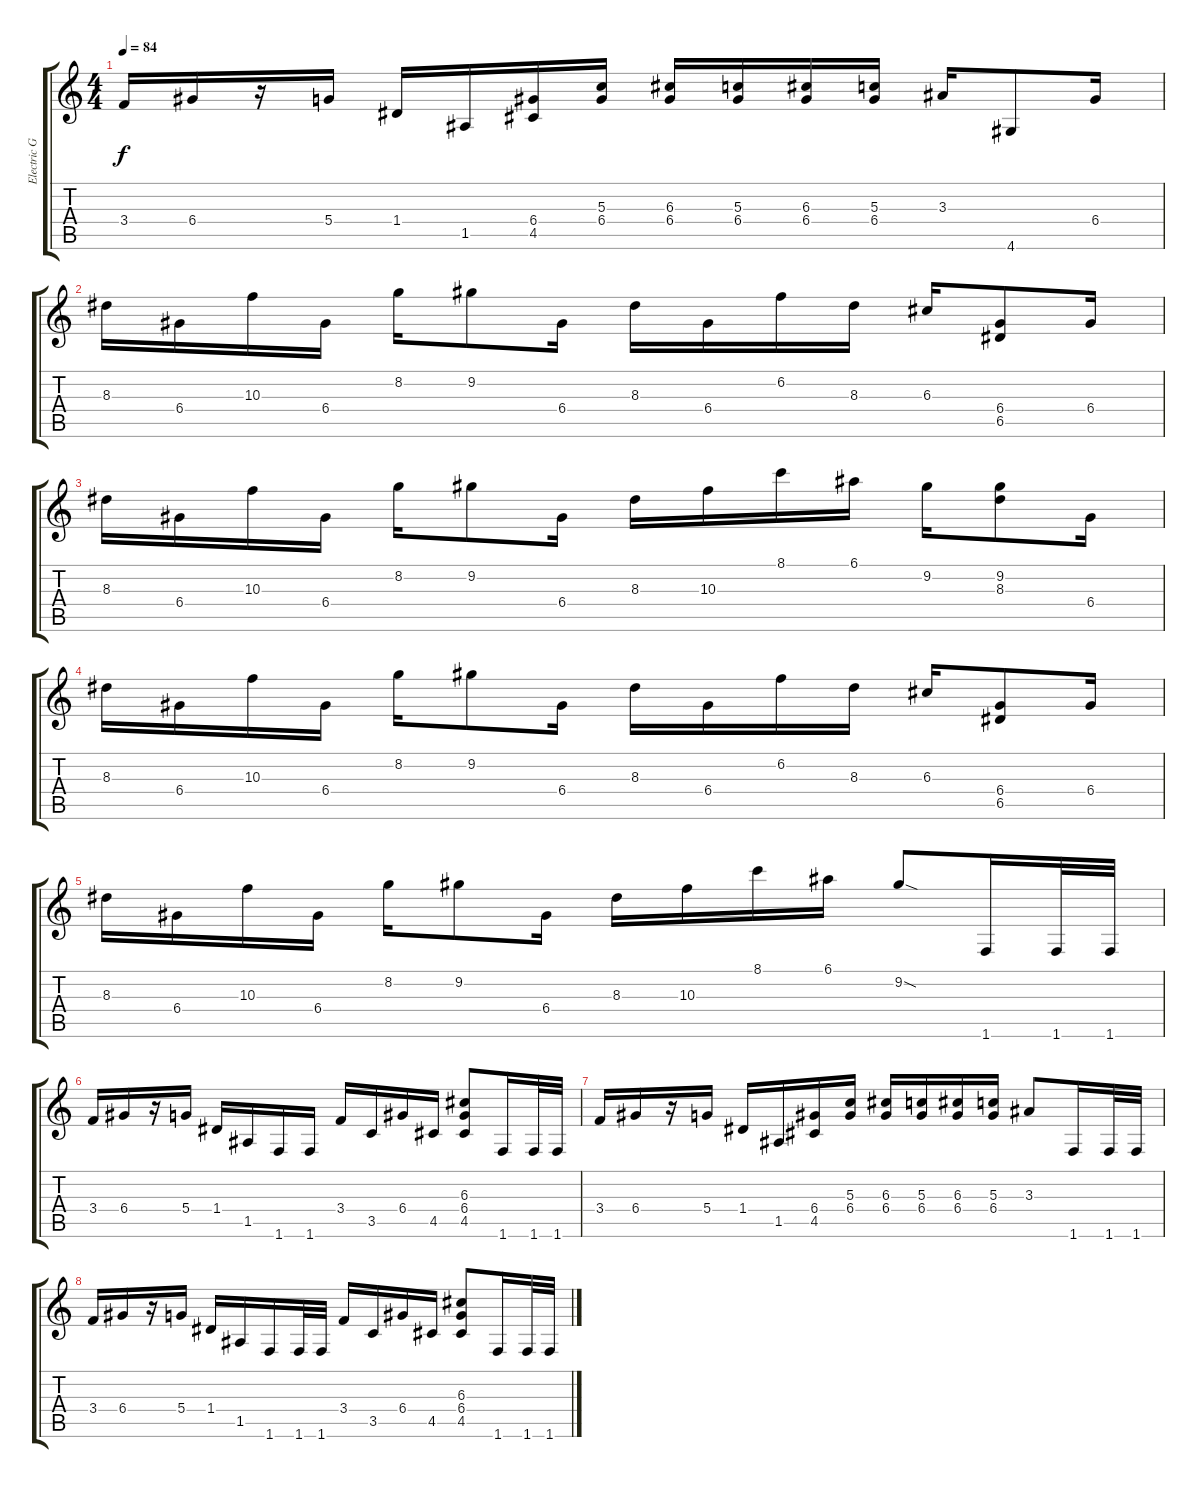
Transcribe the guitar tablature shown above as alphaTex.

\track ("Electric Guitar" "Electric G") {instrument distortionguitar}
\staff {score tabs}
\tuning (E4 B3 G3 D3 A2 E2) {hide}
\ts (4 4)
\tempo 84
\clef g2
\ks c
3.4.16{dy f} 6.4.16 r.16 5.4.16 1.4.16 1.5.16 (6.4 4.5).16 (5.3 6.4).16 (6.3 6.4).16 (5.3 6.4).16 (6.3 6.4).16 (5.3 6.4).16 3.3.16 4.6.8 6.4.16 |
8.3.16 6.4.16 10.3.16 6.4.16 8.2.16 9.2.8 6.4.16 8.3.16 6.4.16 6.2.16 8.3.16 6.3.16 (6.4 6.5).8 6.4.16 |
8.3.16 6.4.16 10.3.16 6.4.16 8.2.16 9.2.8 6.4.16 8.3.16 10.3.16 8.1.16 6.1.16 9.2.16 (9.2 8.3).8 6.4.16 |
8.3.16 6.4.16 10.3.16 6.4.16 8.2.16 9.2.8 6.4.16 8.3.16 6.4.16 6.2.16 8.3.16 6.3.16 (6.4 6.5).8 6.4.16 |
8.3.16 6.4.16 10.3.16 6.4.16 8.2.16 9.2.8 6.4.16 8.3.16 10.3.16 8.1.16 6.1.16 9.2{sod}.8 1.6.16 1.6.32 1.6.32 |
3.4.16 6.4.16 r.16 5.4.16 1.4.16 1.5.16 1.6.16 1.6.16 3.4.16 3.5.16 6.4.16 4.5.16 (6.3 6.4 4.5).8 1.6.16 1.6.32 1.6.32 |
3.4.16 6.4.16 r.16 5.4.16 1.4.16 1.5.16 (6.4 4.5).16 (5.3 6.4).16 (6.3 6.4).16 (5.3 6.4).16 (6.3 6.4).16 (5.3 6.4).16 3.3.8 1.6.16 1.6.32 1.6.32 |
3.4.16 6.4.16 r.16 5.4.16 1.4.16 1.5.16 1.6.16 1.6.32 1.6.32 3.4.16 3.5.16 6.4.16 4.5.16 (6.3 6.4 4.5).8 1.6.16 1.6.32 1.6.32
